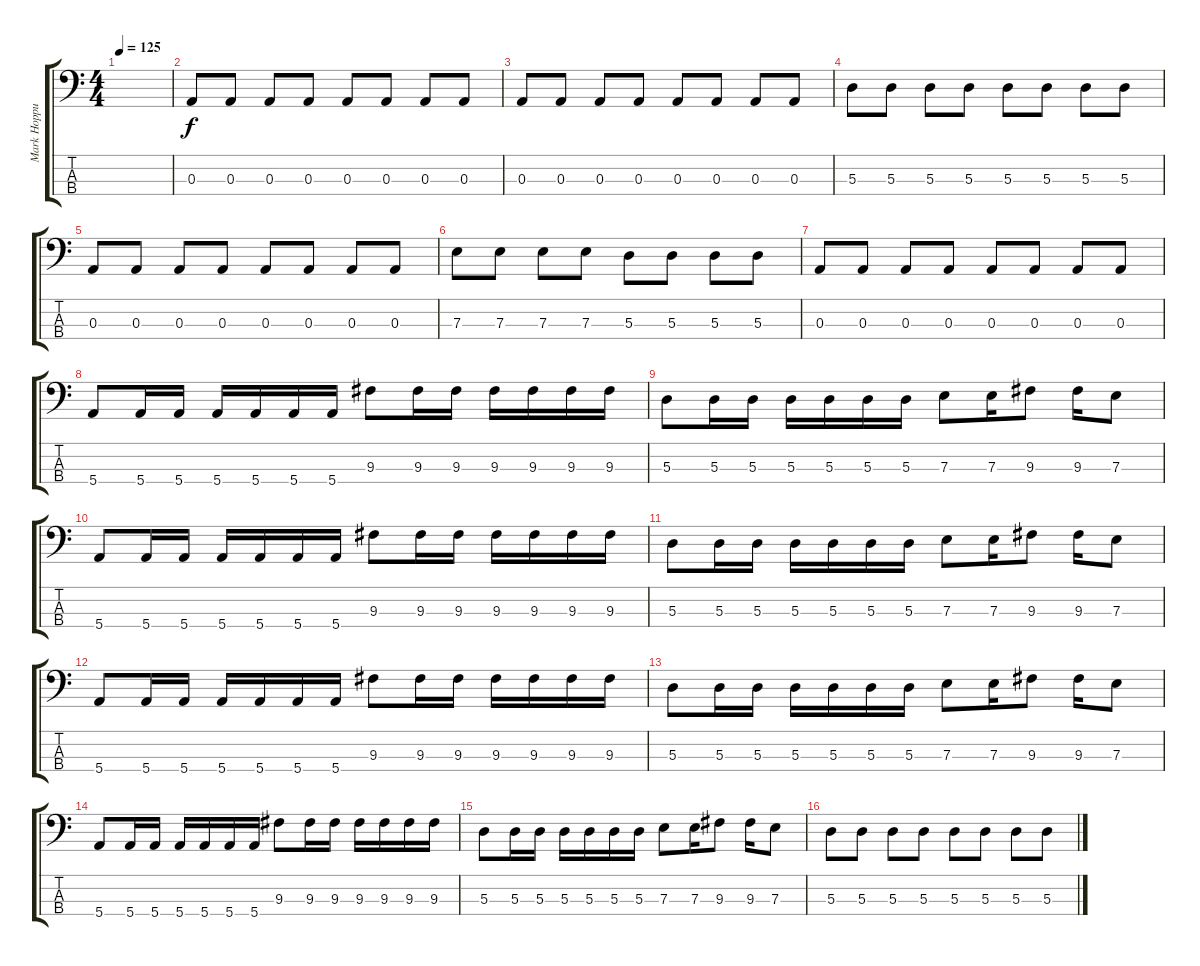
\track ("Mark Hoppus - Bass" "Mark Hoppu") {instrument electricbasspick}
\staff {score tabs}
\tuning (G2 D2 A1 E1) {hide}
\ts (4 4)
\tempo 125
\clef f4
\ks c
|
0.3.8 0.3.8 0.3.8 0.3.8 0.3.8 0.3.8 0.3.8 0.3.8 |
0.3.8 0.3.8 0.3.8 0.3.8 0.3.8 0.3.8 0.3.8 0.3.8 |
5.3.8 5.3.8 5.3.8 5.3.8 5.3.8 5.3.8 5.3.8 5.3.8 |
0.3.8 0.3.8 0.3.8 0.3.8 0.3.8 0.3.8 0.3.8 0.3.8 |
7.3.8 7.3.8 7.3.8 7.3.8 5.3.8 5.3.8 5.3.8 5.3.8 |
0.3.8 0.3.8 0.3.8 0.3.8 0.3.8 0.3.8 0.3.8 0.3.8 |
5.4.8 5.4.16 5.4.16 5.4.16 5.4.16 5.4.16 5.4.16 9.3.8 9.3.16 9.3.16 9.3.16 9.3.16 9.3.16 9.3.16 |
5.3.8 5.3.16 5.3.16 5.3.16 5.3.16 5.3.16 5.3.16 7.3.8 7.3.16 9.3.8 9.3.16 7.3.8 |
5.4.8 5.4.16 5.4.16 5.4.16 5.4.16 5.4.16 5.4.16 9.3.8 9.3.16 9.3.16 9.3.16 9.3.16 9.3.16 9.3.16 |
5.3.8 5.3.16 5.3.16 5.3.16 5.3.16 5.3.16 5.3.16 7.3.8 7.3.16 9.3.8 9.3.16 7.3.8 |
5.4.8 5.4.16 5.4.16 5.4.16 5.4.16 5.4.16 5.4.16 9.3.8 9.3.16 9.3.16 9.3.16 9.3.16 9.3.16 9.3.16 |
5.3.8 5.3.16 5.3.16 5.3.16 5.3.16 5.3.16 5.3.16 7.3.8 7.3.16 9.3.8 9.3.16 7.3.8 |
5.4.8 5.4.16 5.4.16 5.4.16 5.4.16 5.4.16 5.4.16 9.3.8 9.3.16 9.3.16 9.3.16 9.3.16 9.3.16 9.3.16 |
5.3.8 5.3.16 5.3.16 5.3.16 5.3.16 5.3.16 5.3.16 7.3.8 7.3.16 9.3.8 9.3.16 7.3.8 |
5.3.8 5.3.8 5.3.8 5.3.8 5.3.8 5.3.8 5.3.8 5.3.8
